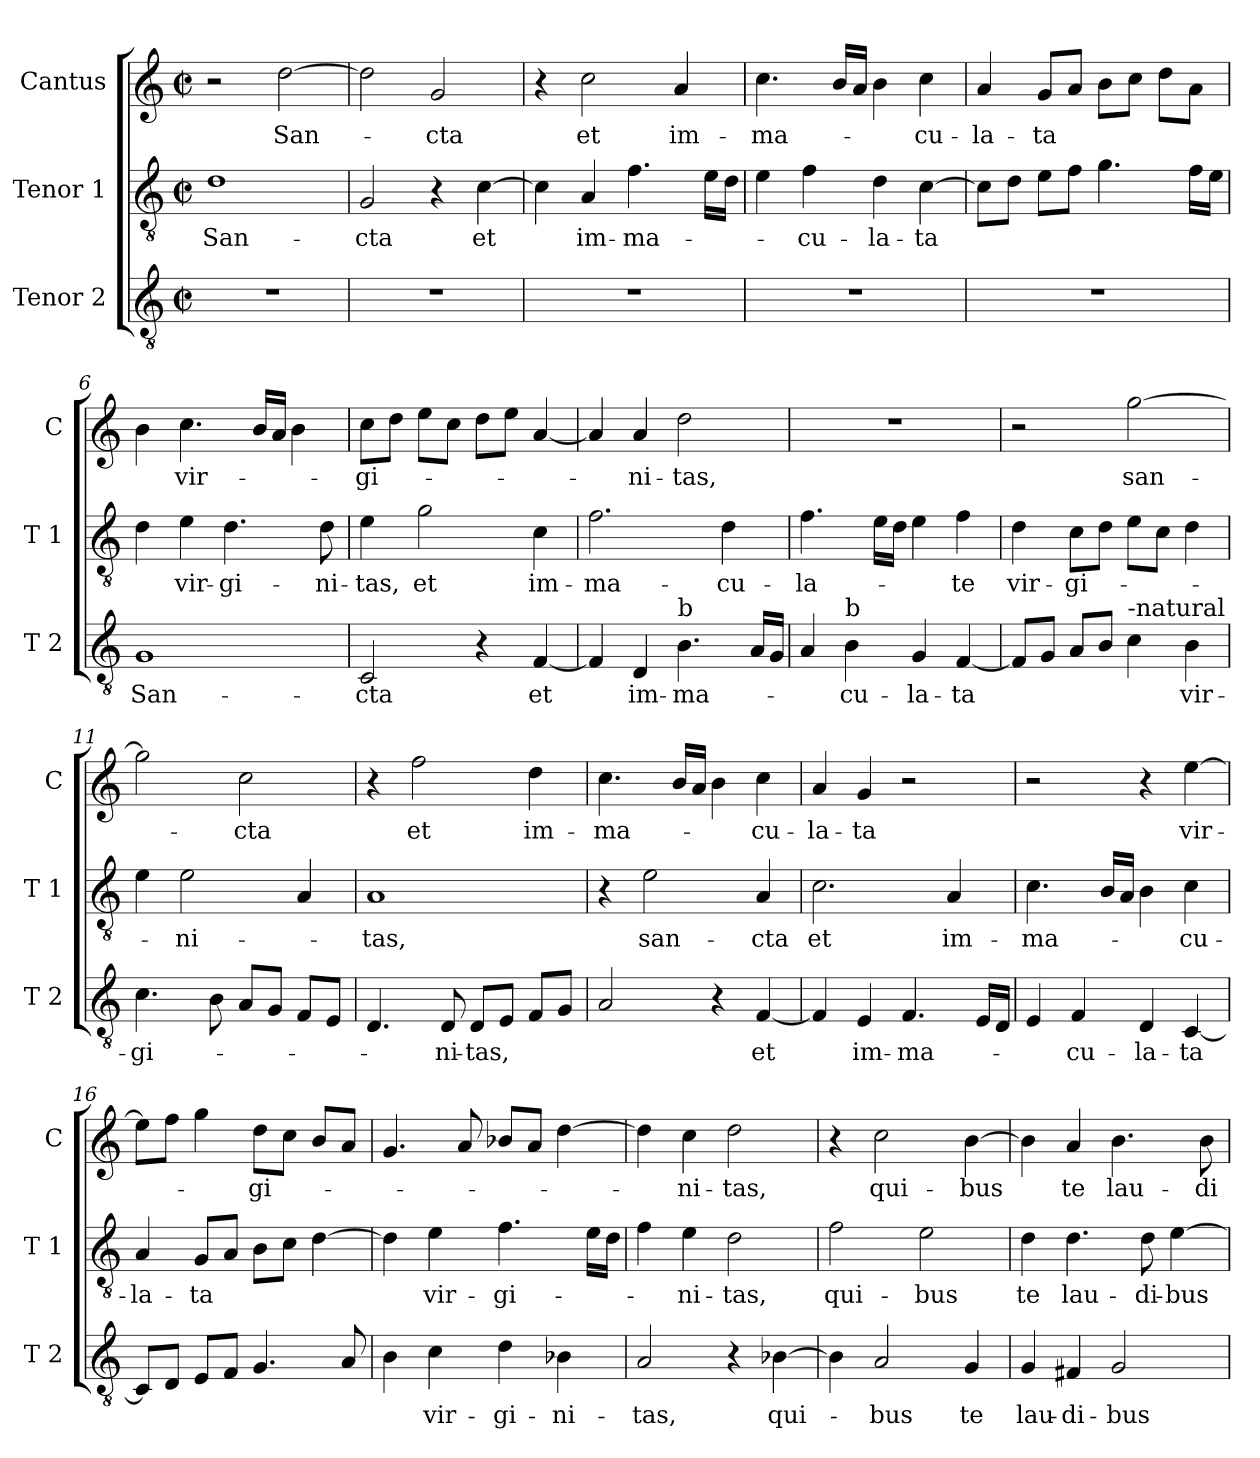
**kern	**text	**kern	**text	**kern	**text
*part3	*part3	*part2	*part2	*part1	*part1
*staff3	*staff3	*staff2	*staff2	*staff1	*staff1
*I"Tenor 2	*	*I"Tenor 1	*	*I"Cantus	*
*I'T 2	*	*I'T 1	*	*I'C	*
*clefGv2	*	*clefGv2	*	*clefG2	*
*k[]	*	*k[]	*	*k[]	*
*C:	*	*C:	*	*C:	*
*M2/2	*	*M2/2	*	*M2/2	*
*met(c|)	*	*met(c|)	*	*met(c|)	*
=1	=1	=1	=1	=1	=1
!	!	!	!LO:LY:b	!	!
1r	.	1d	San-	2r	.
!	!	!	!	!	!LO:LY:b
.	.	.	.	[2dd\	San-
=2	=2	=2	=2	=2	=2
!	!	!	!LO:LY:b	!	!
1r	.	2G/	-cta	2dd\]	.
!	!	!	!	!	!LO:LY:b
.	.	4r	.	2g/	-cta
!	!	!	!LO:LY:b	!	!
.	.	[4c\	et	.	.
=3	=3	=3	=3	=3	=3
1r	.	4c\]	.	4r	.
!	!	!	!LO:LY:b	!	!LO:LY:b
.	.	4A/	im-	2cc\	et
!	!	!	!LO:LY:b	!	!
.	.	4.f\	-ma-	.	.
!	!	!	!	!	!LO:LY:b
.	.	.	.	4a/	im-
.	.	16e\LL	.	.	.
.	.	16d\JJ	.	.	.
=4	=4	=4	=4	=4	=4
!	!	!	!	!	!LO:LY:b
1r	.	4e\	.	4.cc\	-ma-
!	!	!	!LO:LY:b	!	!
.	.	4f\	-cu-	.	.
.	.	.	.	16b/LL	.
.	.	.	.	16a/JJ	.
!	!	!	!LO:LY:b	!	!
.	.	4d\	-la-	4b\	.
!	!	!	!LO:LY:b	!	!LO:LY:b
.	.	[4c\	-ta	4cc\	-cu-
=5	=5	=5	=5	=5	=5
!	!	!	!	!	!LO:LY:b
1r	.	8c\L]	.	4a/	-la-
.	.	8d\J	.	.	.
!	!	!	!	!	!LO:LY:b
.	.	8e\L	.	8g/L	-ta
.	.	8f\J	.	8a/J	.
.	.	4.g\	.	8b\L	.
.	.	.	.	8cc\J	.
.	.	.	.	8dd\L	.
.	.	16f\LL	.	8a\J	.
.	.	16e\JJ	.	.	.
!!LO:LB:g=z
=6	=6	=6	=6	=6	=6
!	!LO:LY:b	!	!	!	!
1G	San-	4d\	.	4b\	.
!	!	!	!LO:LY:b	!	!LO:LY:b
.	.	4e\	vir-	4.cc\	vir-
!	!	!	!LO:LY:b	!	!
.	.	4.d\	-gi-	.	.
.	.	.	.	16b/LL	.
.	.	.	.	16a/JJ	.
.	.	.	.	4b\	.
!	!	!	!LO:LY:b	!	!
.	.	8d\	-ni-	.	.
=7	=7	=7	=7	=7	=7
!	!LO:LY:b	!	!LO:LY:b	!	!LO:LY:b
2C/	-cta	4e\	-tas,	8cc\L	-gi-
.	.	.	.	8dd\J	.
!	!	!	!LO:LY:b	!	!
.	.	2g\	et	8ee\L	.
.	.	.	.	8cc\J	.
4r	.	.	.	8dd\L	.
.	.	.	.	8ee\J	.
!	!LO:LY:b	!	!LO:LY:b	!	!
[4F/	et	4c\	im-	[4a/	.
=8	=8	=8	=8	=8	=8
!	!	!	!LO:LY:b	!	!
4F/]	.	2.f\	-ma-	4a/]	.
!	!LO:LY:b	!	!	!	!LO:LY:b
4D/	im-	.	.	4a/	-ni-
!LO:TX:a:t=b	!	!	!	!	!
!	!LO:LY:b	!	!	!	!LO:LY:b
4.B\	-ma-	.	.	2dd\	-tas,
!	!	!	!LO:LY:b	!	!
.	.	4d\	-cu-	.	.
16A/LL	.	.	.	.	.
16G/JJ	.	.	.	.	.
=9	=9	=9	=9	=9	=9
!	!	!	!LO:LY:b	!	!
4A/	.	4.f\	-la-	1r	.
!LO:TX:a:t=b	!	!	!	!	!
!	!LO:LY:b	!	!	!	!
4B\	-cu-	.	.	.	.
.	.	16e\LL	.	.	.
.	.	16d\JJ	.	.	.
!	!LO:LY:b	!	!	!	!
4G/	-la-	4e\	.	.	.
!	!LO:LY:b	!	!LO:LY:b	!	!
[4F/	-ta	4f\	-te	.	.
=10	=10	=10	=10	=10	=10
!	!	!	!LO:LY:b	!	!
8F/L]	.	4d\	vir-	2r	.
8G/J	.	.	.	.	.
!	!	!	!LO:LY:b	!	!
8A/L	.	8c\L	-gi-	.	.
8B/J	.	8d\J	.	.	.
!LO:TX:a:t=-natural	!	!	!	!	!
!	!	!	!	!	!LO:LY:b
4c\	.	8e\L	.	[2gg\	san-
.	.	8c\J	.	.	.
!	!LO:LY:b	!	!	!	!
4B\	vir-	4d\	.	.	.
!!LO:LB:g=z
=11	=11	=11	=11	=11	=11
!	!LO:LY:b	!	!	!	!
4.c\	-gi-	4e\	.	2gg\]	.
!	!	!	!LO:LY:b	!	!
.	.	2e\	-ni-	.	.
8B\	.	.	.	.	.
!	!	!	!	!	!LO:LY:b
8A/L	.	.	.	2cc\	-cta
8G/J	.	.	.	.	.
8F/L	.	4A/	.	.	.
8E/J	.	.	.	.	.
=12	=12	=12	=12	=12	=12
!	!	!	!LO:LY:b	!	!
4.D/	.	1A	-tas,	4r	.
!	!	!	!	!	!LO:LY:b
.	.	.	.	2ff\	et
!	!LO:LY:b	!	!	!	!
8D/	-ni-	.	.	.	.
!	!LO:LY:b	!	!	!	!
8D/L	-tas,	.	.	.	.
8E/J	.	.	.	.	.
!	!	!	!	!	!LO:LY:b
8F/L	.	.	.	4dd\	im-
8G/J	.	.	.	.	.
=13	=13	=13	=13	=13	=13
!	!	!	!	!	!LO:LY:b
2A/	.	4r	.	4.cc\	-ma-
!	!	!	!LO:LY:b	!	!
.	.	2e\	san-	.	.
.	.	.	.	16b/LL	.
.	.	.	.	16a/JJ	.
4r	.	.	.	4b\	.
!	!LO:LY:b	!	!LO:LY:b	!	!LO:LY:b
[4F/	et	4A/	-cta	4cc\	-cu-
=14	=14	=14	=14	=14	=14
!	!	!	!LO:LY:b	!	!LO:LY:b
4F/]	.	2.c\	et	4a/	-la-
!	!LO:LY:b	!	!	!	!LO:LY:b
4E/	im-	.	.	4g/	-ta
!	!LO:LY:b	!	!	!	!
4.F/	-ma-	.	.	2r	.
!	!	!	!LO:LY:b	!	!
.	.	4A/	im-	.	.
16E/LL	.	.	.	.	.
16D/JJ	.	.	.	.	.
=15	=15	=15	=15	=15	=15
!	!	!	!LO:LY:b	!	!
4E/	.	4.c\	-ma-	2r	.
!	!LO:LY:b	!	!	!	!
4F/	-cu-	.	.	.	.
.	.	16B/LL	.	.	.
.	.	16A/JJ	.	.	.
!	!LO:LY:b	!	!	!	!
4D/	-la-	4B\	.	4r	.
!	!LO:LY:b	!	!LO:LY:b	!	!LO:LY:b
[4C/	-ta	4c\	-cu-	[4ee\	vir-
=16	=16	=16	=16	=16	=16
!	!	!	!LO:LY:b	!	!
8C/L]	.	4A/	-la-	8ee\L]	.
8D/J	.	.	.	8ff\J	.
!	!	!	!LO:LY:b	!	!
8E/L	.	8G/L	-ta	4gg\	.
8F/J	.	8A/J	.	.	.
!	!	!	!	!	!LO:LY:b
4.G/	.	8B\L	.	8dd\L	-gi-
.	.	8c\J	.	8cc\J	.
.	.	[4d\	.	8b/L	.
8A/	.	.	.	8a/J	.
!!LO:PB:g=z
=17	=17	=17	=17	=17	=17
4B\	.	4d\]	.	4.g/	.
!	!LO:LY:b	!	!LO:LY:b	!	!
4c\	vir-	4e\	vir-	.	.
.	.	.	.	8a/	.
!	!LO:LY:b	!	!LO:LY:b	!	!
4d\	-gi-	4.f\	-gi-	8b-X/L	.
.	.	.	.	8a/J	.
!	!LO:LY:b	!	!	!	!
4B-X\	-ni-	.	.	[4dd\	.
.	.	16e\LL	.	.	.
.	.	16d\JJ	.	.	.
=18	=18	=18	=18	=18	=18
!	!LO:LY:b	!	!	!	!
2A/	-tas,	4f\	.	4dd\]	.
!	!	!	!LO:LY:b	!	!LO:LY:b
.	.	4e\	-ni-	4cc\	-ni-
!	!	!	!LO:LY:b	!	!LO:LY:b
4r	.	2d\	-tas,	2dd\	-tas,
!	!LO:LY:b	!	!	!	!
[4B-X\	qui-	.	.	.	.
=19	=19	=19	=19	=19	=19
!	!	!	!LO:LY:b	!	!
4B-\]	.	2f\	qui-	4r	.
!	!LO:LY:b	!	!	!	!LO:LY:b
2A/	-bus	.	.	2cc\	qui-
!	!	!	!LO:LY:b	!	!
.	.	2e\	-bus	.	.
!	!LO:LY:b	!	!	!	!LO:LY:b
4G/	te	.	.	[4b\	-bus
=20	=20	=20	=20	=20	=20
!	!LO:LY:b	!	!LO:LY:b	!	!
4G/	lau-	4d\	te	4b\]	.
!	!LO:LY:b	!	!LO:LY:b	!	!LO:LY:b
4F#X/	-di-	4.d\	lau-	4a/	te
!	!LO:LY:b	!	!	!	!LO:LY:b
2G/	-bus	.	.	4.b\	lau-
!	!	!	!LO:LY:b	!	!
.	.	8d\	-di-	.	.
!	!	!	!LO:LY:b	!	!
.	.	[4e\	-bus	.	.
!	!	!	!	!	!LO:LY:b
.	.	.	.	8b\	-di-
=	=	=	=	=	=
*-	*-	*-	*-	*-	*-
